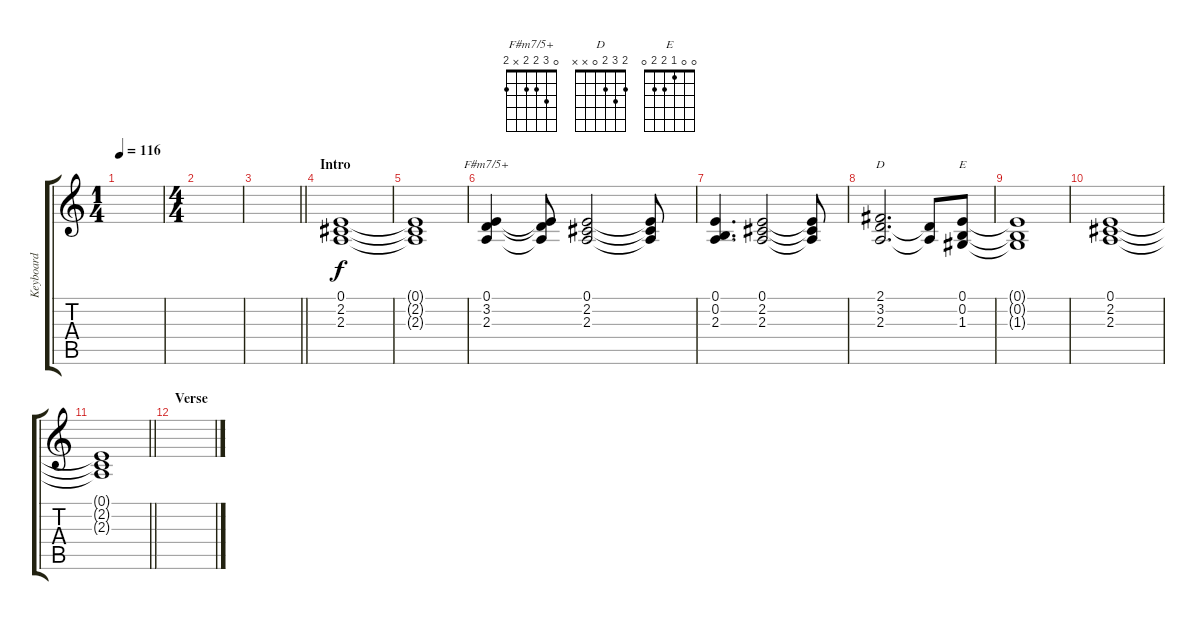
\track ("Keyboard" "Keyboard") {instrument stringensemble1}
\staff {score tabs}
\tuning (E4 B3 G3 D3 A2 E2) {hide}
\chord ("F#m7/5+" 0 3 2 2 x 2)
\chord ("D" 2 3 2 0 x x)
\chord ("E" 0 0 1 2 2 0)
\ts (1 4)
\tempo 116
\clef g2
\ks c
|
\ts (4 4)
|
\barLineRight lightlight
|
\section ("" "Intro")
(0.1 2.2 2.3).1 |
(0.1{t} 2.2{t} 2.3{t}).1 |
(0.1 3.2 2.3).4{ch "F#m7/5+"} (0.1{t} 3.2{t} 2.3{t}).8 (0.1 2.2 2.3).2 (0.1{t} 2.2{t} 2.3{t}).8 |
(0.1 0.2 2.3).4{d} (0.1 2.2 2.3).2 (0.1{t} 2.2{t} 2.3{t}).8 |
(2.1 3.2 2.3).2{d ch "D"} (3.2{t} 2.3{t}).8 (0.1 0.2 1.3).8{ch "E"} |
(0.1{t} 0.2{t} 1.3{t}).1 |
(0.1 2.2 2.3).1 |
\barLineRight lightlight
(0.1{t} 2.2{t} 2.3{t}).1 |
\section ("" "Verse")
